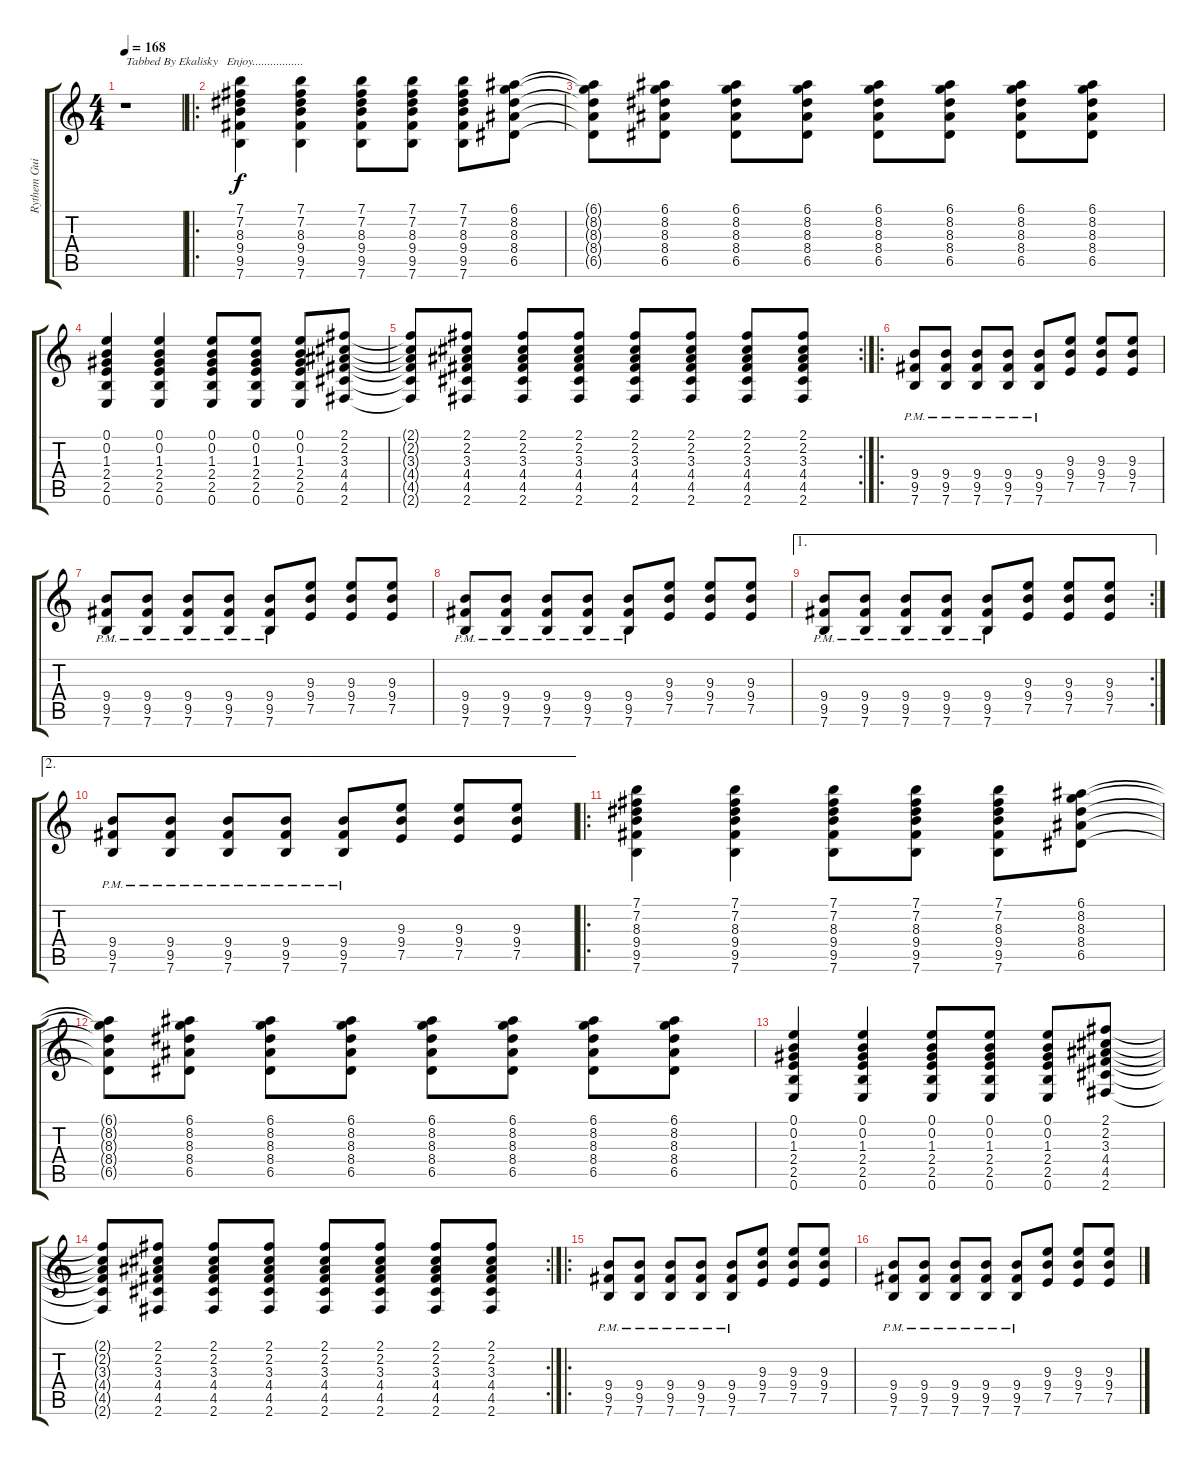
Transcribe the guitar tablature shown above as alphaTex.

\track ("Rythem Guitar" "Rythem Gui") {instrument distortionguitar}
\staff {score tabs}
\tuning (E4 B3 G3 D3 A2 E2) {hide}
\ts (4 4)
\tempo 168
\clef g2
\ks c
r.1{txt "Tabbed By Ekalisky   Enjoy................." dy f instrument distortionguitar} |
\ro
(7.1 7.2 8.3 9.4 9.5 7.6).4 (7.1 7.2 8.3 9.4 9.5 7.6).4 (7.1 7.2 8.3 9.4 9.5 7.6).8 (7.1 7.2 8.3 9.4 9.5 7.6).8 (7.1 7.2 8.3 9.4 9.5 7.6).8 (6.1 8.2 8.3 8.4 6.5).8 |
(6.1{t} 8.2{t} 8.3{t} 8.4{t} 6.5{t}).8 (6.1 8.2 8.3 8.4 6.5).8 (6.1 8.2 8.3 8.4 6.5).8 (6.1 8.2 8.3 8.4 6.5).8 (6.1 8.2 8.3 8.4 6.5).8 (6.1 8.2 8.3 8.4 6.5).8 (6.1 8.2 8.3 8.4 6.5).8 (6.1 8.2 8.3 8.4 6.5).8 |
(0.1 0.2 1.3 2.4 2.5 0.6).4 (0.1 0.2 1.3 2.4 2.5 0.6).4 (0.1 0.2 1.3 2.4 2.5 0.6).8 (0.1 0.2 1.3 2.4 2.5 0.6).8 (0.1 0.2 1.3 2.4 2.5 0.6).8 (2.1 2.2 3.3 4.4 4.5 2.6).8 |
\rc 2
(2.1{t} 2.2{t} 3.3{t} 4.4{t} 4.5{t} 2.6{t}).8 (2.1 2.2 3.3 4.4 4.5 2.6).8 (2.1 2.2 3.3 4.4 4.5 2.6).8 (2.1 2.2 3.3 4.4 4.5 2.6).8 (2.1 2.2 3.3 4.4 4.5 2.6).8 (2.1 2.2 3.3 4.4 4.5 2.6).8 (2.1 2.2 3.3 4.4 4.5 2.6).8 (2.1 2.2 3.3 4.4 4.5 2.6).8 |
\ro
(9.4{pm} 9.5{pm} 7.6{pm}).8 (9.4{pm} 9.5{pm} 7.6{pm}).8 (9.4{pm} 9.5{pm} 7.6{pm}).8 (9.4{pm} 9.5{pm} 7.6{pm}).8 (9.4{pm} 9.5{pm} 7.6{pm}).8 (9.3 9.4 7.5).8 (9.3 9.4 7.5).8 (9.3 9.4 7.5).8 |
(9.4{pm} 9.5{pm} 7.6{pm}).8 (9.4{pm} 9.5{pm} 7.6{pm}).8 (9.4{pm} 9.5{pm} 7.6{pm}).8 (9.4{pm} 9.5{pm} 7.6{pm}).8 (9.4{pm} 9.5{pm} 7.6{pm}).8 (9.3 9.4 7.5).8 (9.3 9.4 7.5).8 (9.3 9.4 7.5).8 |
(9.4{pm} 9.5{pm} 7.6{pm}).8 (9.4{pm} 9.5{pm} 7.6{pm}).8 (9.4{pm} 9.5{pm} 7.6{pm}).8 (9.4{pm} 9.5{pm} 7.6{pm}).8 (9.4{pm} 9.5{pm} 7.6{pm}).8 (9.3 9.4 7.5).8 (9.3 9.4 7.5).8 (9.3 9.4 7.5).8 |
\ae 1
\rc 2
(9.4{pm} 9.5{pm} 7.6{pm}).8 (9.4{pm} 9.5{pm} 7.6{pm}).8 (9.4{pm} 9.5{pm} 7.6{pm}).8 (9.4{pm} 9.5{pm} 7.6{pm}).8 (9.4{pm} 9.5{pm} 7.6{pm}).8 (9.3 9.4 7.5).8 (9.3 9.4 7.5).8 (9.3 9.4 7.5).8 |
\ae 2
(9.4{pm} 9.5{pm} 7.6{pm}).8 (9.4{pm} 9.5{pm} 7.6{pm}).8 (9.4{pm} 9.5{pm} 7.6{pm}).8 (9.4{pm} 9.5{pm} 7.6{pm}).8 (9.4{pm} 9.5{pm} 7.6{pm}).8 (9.3 9.4 7.5).8 (9.3 9.4 7.5).8 (9.3 9.4 7.5).8 |
\ro
(7.1 7.2 8.3 9.4 9.5 7.6).4 (7.1 7.2 8.3 9.4 9.5 7.6).4 (7.1 7.2 8.3 9.4 9.5 7.6).8 (7.1 7.2 8.3 9.4 9.5 7.6).8 (7.1 7.2 8.3 9.4 9.5 7.6).8 (6.1 8.2 8.3 8.4 6.5).8 |
(6.1{t} 8.2{t} 8.3{t} 8.4{t} 6.5{t}).8 (6.1 8.2 8.3 8.4 6.5).8 (6.1 8.2 8.3 8.4 6.5).8 (6.1 8.2 8.3 8.4 6.5).8 (6.1 8.2 8.3 8.4 6.5).8 (6.1 8.2 8.3 8.4 6.5).8 (6.1 8.2 8.3 8.4 6.5).8 (6.1 8.2 8.3 8.4 6.5).8 |
(0.1 0.2 1.3 2.4 2.5 0.6).4 (0.1 0.2 1.3 2.4 2.5 0.6).4 (0.1 0.2 1.3 2.4 2.5 0.6).8 (0.1 0.2 1.3 2.4 2.5 0.6).8 (0.1 0.2 1.3 2.4 2.5 0.6).8 (2.1 2.2 3.3 4.4 4.5 2.6).8 |
\rc 2
(2.1{t} 2.2{t} 3.3{t} 4.4{t} 4.5{t} 2.6{t}).8 (2.1 2.2 3.3 4.4 4.5 2.6).8 (2.1 2.2 3.3 4.4 4.5 2.6).8 (2.1 2.2 3.3 4.4 4.5 2.6).8 (2.1 2.2 3.3 4.4 4.5 2.6).8 (2.1 2.2 3.3 4.4 4.5 2.6).8 (2.1 2.2 3.3 4.4 4.5 2.6).8 (2.1 2.2 3.3 4.4 4.5 2.6).8 |
\ro
(9.4{pm} 9.5{pm} 7.6{pm}).8 (9.4{pm} 9.5{pm} 7.6{pm}).8 (9.4{pm} 9.5{pm} 7.6{pm}).8 (9.4{pm} 9.5{pm} 7.6{pm}).8 (9.4{pm} 9.5{pm} 7.6{pm}).8 (9.3 9.4 7.5).8 (9.3 9.4 7.5).8 (9.3 9.4 7.5).8 |
(9.4{pm} 9.5{pm} 7.6{pm}).8 (9.4{pm} 9.5{pm} 7.6{pm}).8 (9.4{pm} 9.5{pm} 7.6{pm}).8 (9.4{pm} 9.5{pm} 7.6{pm}).8 (9.4{pm} 9.5{pm} 7.6{pm}).8 (9.3 9.4 7.5).8 (9.3 9.4 7.5).8 (9.3 9.4 7.5).8
